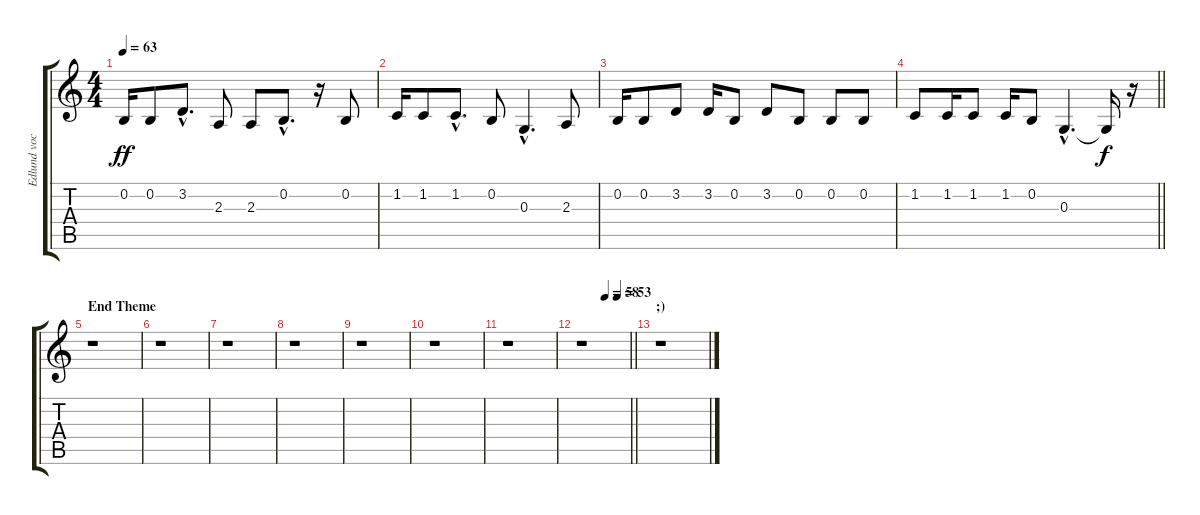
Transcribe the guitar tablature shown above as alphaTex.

\track ("Edlund vocal" "Edlund voc") {instrument acousticgrandpiano}
\staff {score tabs}
\tuning (E4 B3 G3 D3 A2 E2) {hide}
\ts (4 4)
\tempo 63
\clef g2
\ks c
0.2.16{dy ff} 0.2.8 3.2{hac}.8{d} 2.3.8 2.3.8 0.2{hac}.8{d} r.16 0.2.8 |
1.2.16 1.2.8 1.2{hac}.8{d} 0.2.8 0.3{hac}.4{d} 2.3.8 |
0.2.16 0.2.8 3.2.8 3.2.16 0.2.8 3.2.8 0.2.8 0.2.8 0.2.8 |
\barLineRight lightlight
1.2.8 1.2.16 1.2.8 1.2.16 0.2.8 0.3{hac}.4{d} 0.3{t}.16{dy f} r.16 |
\section ("" "End Theme")
r.1 |
r.1 |
r.1 |
r.1 |
r.1 |
r.1 |
r.1 |
\tempo (58 0.5)
\tempo (53 0.75)
\barLineRight lightlight
r.1 |
\section ("" ";)")
r.1
